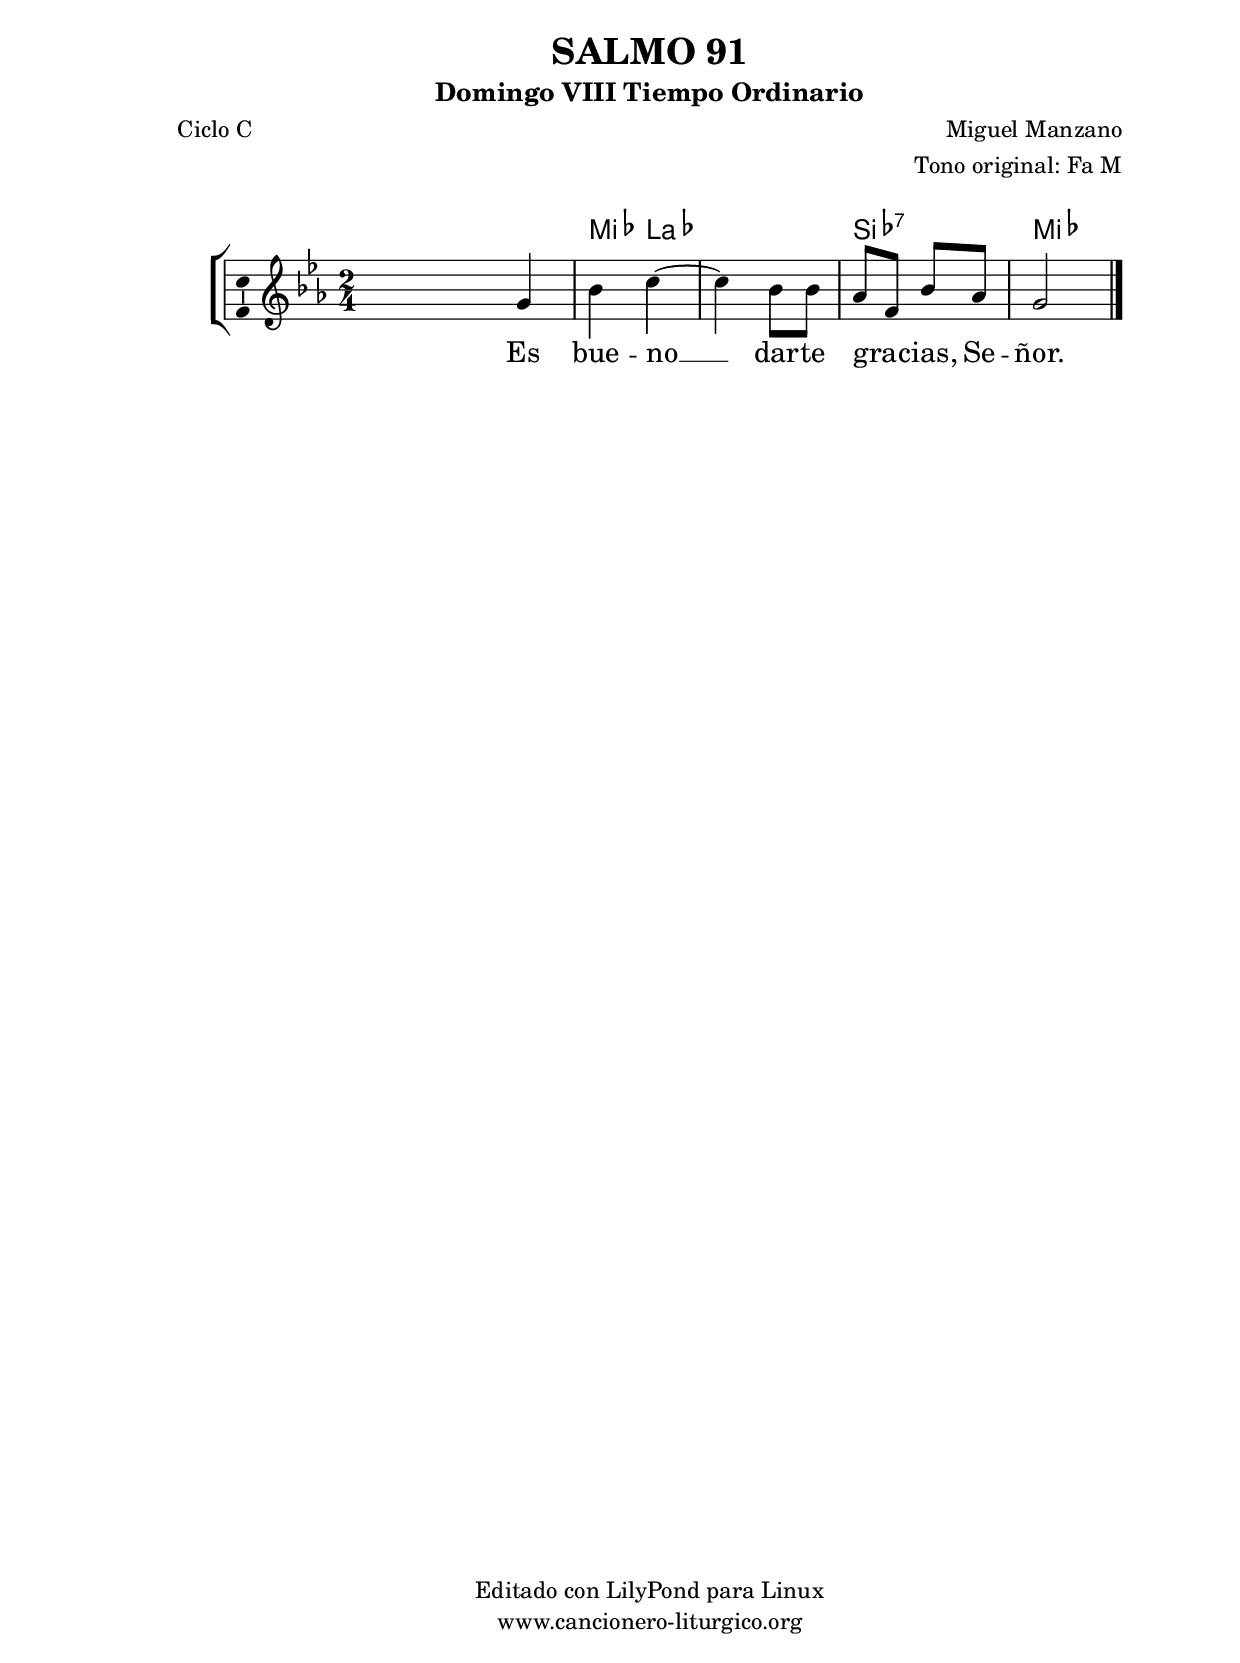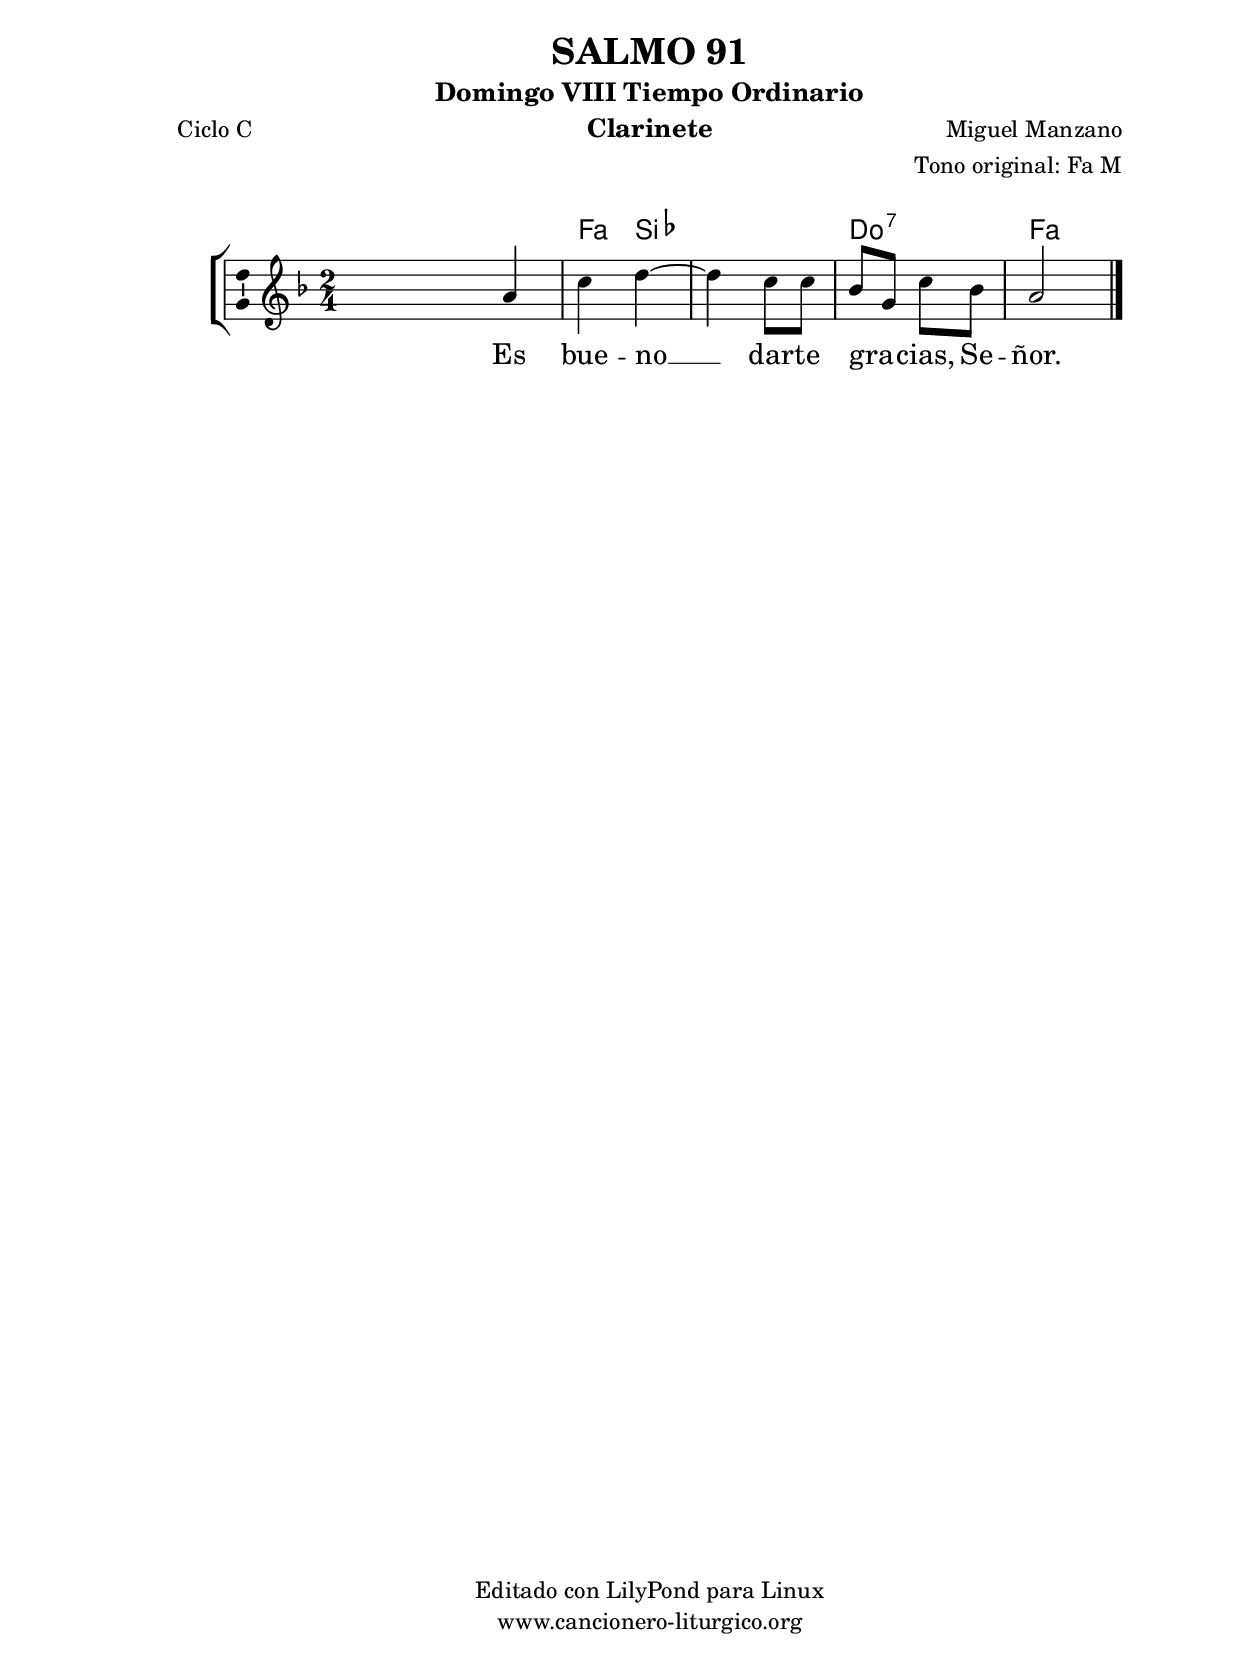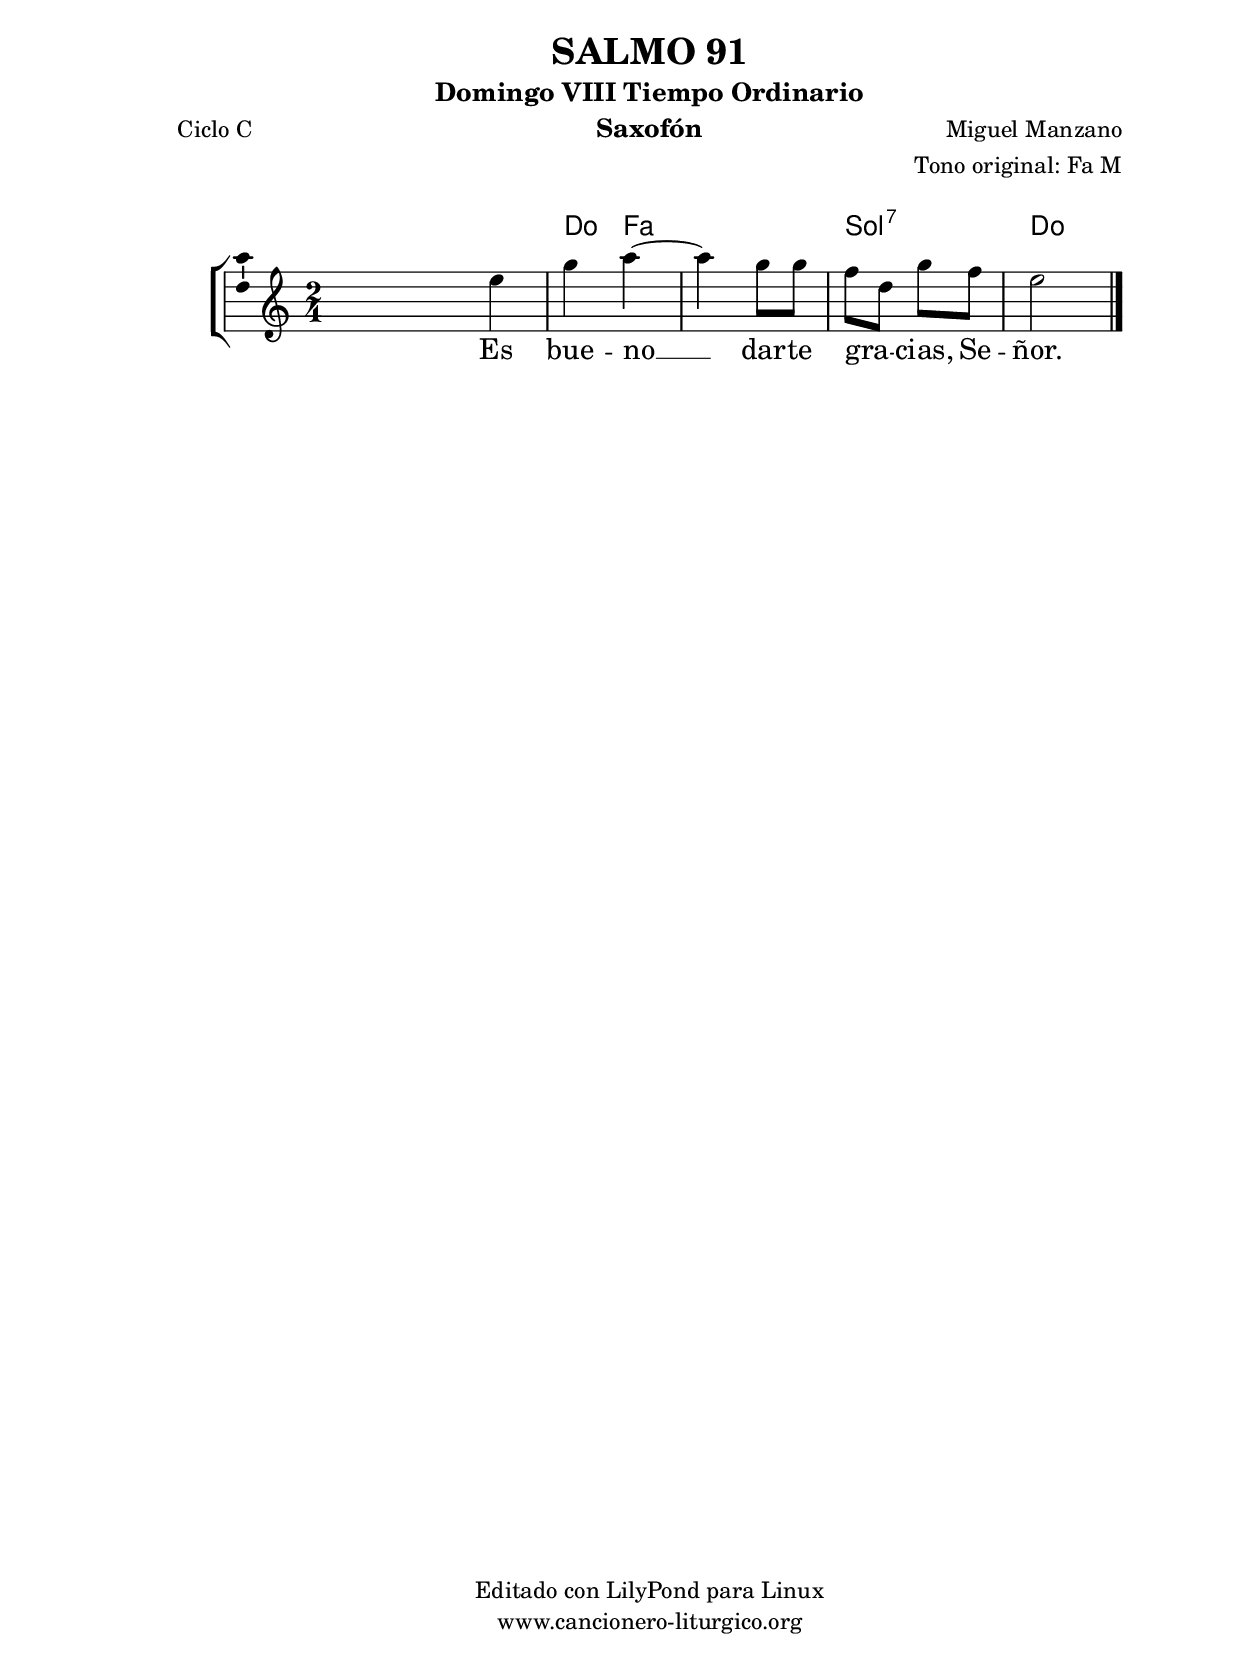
%
%para convertir .midi en .wav:
%timidity filename.midi -Ow -o finename.wav
%
%
%Para convertir de .wav a .mp3:
%lame -h -m j filename.wav
%
%
%para escuchar el midi:
%timidity nombrefichero.midi
%


%versión de lilypond para la que se ha escrito esta partitura:
\version "2.16.0"

	%Tamaño papel
	#(set-default-paper-size "a4")
	%Tamaño partitura
	#(set-global-staff-size 20)
	%No responde al pulsar sobre una nota
	#(ly:set-option 'point-and-click #f)

%parámetros del encabezamiento:
\header {
	title = "SALMO 91"
	subtitle = "Domingo VIII Tiempo Ordinario"
	composer = "Miguel Manzano"
	poet = "Ciclo C"
	meter = ""
	arranger = "Tono original: Fa M"
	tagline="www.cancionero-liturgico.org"
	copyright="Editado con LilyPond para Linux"
	tiempo = "Ordinario"
	usos = "Salmo"
	letra = "Es bueno darte gracias, Señor."
	}

%parámetros asociados al papel:
\paper  {
	oddHeaderMarkup = \markup {\fill-line { \on-the-fly #not-first-page \fromproperty #'header:title \on-the-fly #not-first-page \fromproperty #'header:composer }}
	evenHeaderMarkup = \markup {\fill-line { \fromproperty #'header:composer \fromproperty #'header:title }}
	#(set-paper-size "a4")
	print-page-number = ##f
	first-page-number = 1
	print-first-page-number = ##f
%	head-separation = 3.0 \cm
	top-margin = 2.0 \cm
	bottom-margin = 0.5\cm
%%%	bottom-margin = -1.0\cm
	left-margin = 3.0 \cm
	line-width = 16.0 \cm 
	indent = 8\mm
	interscoreline = 2.\mm
	between-system-space = 15\mm
%	para que las partituras no llenen la hoja:
	ragged-bottom = ##t
%	idem para la última hoja:
	ragged-last-bottom = ##f
%	para que las partituras llenen el ancho del papel:
	ragged-last = ##f
	after-title-space = 2.5 \cm
%page-count=1
%system-count=8

	%Flexible Vertical Spacing
%	markup-markup-spacing =
%	#'((basic-distance . 15) (minimum-distance . 15) (padding . 3))
	markup-system-spacing =
	#'((basic-distance . 15) (minimum-distance . 15) (padding . 3))
	system-system-spacing =
	#'((basic-distance . 15) (minimum-distance . 15) (padding . 3))
	score-system-spacing =
	#'((basic-distance . 15) (minimum-distance . 15) (padding . 5))
%	top-system-spacing = % header
%	#'((basic-distance . 8) (minimum-distance . 0) (padding . 3))
%	top-markup-spacing =
%	#'((basic-distance . 20) (minimum-distance . 20) (padding . 3))
	last-bottom-spacing = % footer
	#'((basic-distance . 5) (minimum-distance . 5) (padding . 3))
%	score-markup-spacing =
%	#'((basic-distance . 16) (minimum-distance . 13) (padding . 3))

	}


%parámetros que afectan a toda la partitura:
global =  {
	%clave de sol (G):
	\clef G
	%armadura:
	\transpose f ees
	\key f \major
	\tempo 4=80
	\set Score.tempoHideNote = ##t
	}


acordes = {
	\italianChords
	\chordmode {
	\transpose f ees
{
s2
f4 bes s2 c:7 f
	}
	}
}


melodia = 
	\transpose f ees
{
	\relative c''{
	\time 2/4

s4 a4
c4 d~
d4 c8 c
bes8 g c bes
a2

	\bar "|."
	}
	}


texto = \lyricmode {
Es bue -- no __ dar -- te gra -- _ cias, Se -- ñor.
	}


acordesStaff = \context ChordNames = acordesStaff <<
	\set chordChanges = ##t
	\acordes
	>>


vozStaff = \context Voice = vozStaff
\with {\consists "Ambitus_engraver"}
<<
%	\set Staff.instrumentName = ""
%	\set Staff.shortInstrumentName = ""
%	\set Staff.midiInstrument = #"clarinet"
%	\set Staff.midiInstrument = #"cello"
%	\set Staff.midiInstrument = #"flute"
	\set Staff.midiInstrument = #"electric guitar (jazz)"
%	\set Staff.midiInstrument = #"english horn"
%	\set Staff.midiInstrument = #"violin"
%	\set Staff.midiInstrument = #"glockenspiel"
	\set Staff.midiMinimumVolume = #0.7
	\set Staff.midiMaximumVolume = #0.9
	\global
	\melodia
	>>


textoStaff = \context Lyrics = textoStaff <<
	\lyricsto vozStaff \texto
	>>

\book {
	\score {
		\context ChoirStaff {
			\override StaffGroup.SystemStartBracket #'collapse-height = #1
			\override Score.SystemStartBar #'collapse-height = #1
			<<
			\acordesStaff
			\vozStaff
			\textoStaff
			>>
			}
		\layout {
	    		\context {
				\Lyrics
				\override LyricText #'font-size = #2
				}
	   		 \context {
				\Score
				%fontSize = #3
				\override StaffSymbol #'staff-space = #(magstep +3)
				%\override Beam #'thickness = #0.55
				%\override SpacingSpanner #'spacing-increment = #1.0
				%\override Slur #'height-limit = #1.5
				}
			}
		}
	\score {
		\unfoldRepeats
		\context ChoirStaff {
			<<
			\acordesStaff
			\vozStaff
			>>
			}
		\midi {
	  		\context {
	  			\Score
				tempoWholesPerMinute = #(ly:make-moment 70 4)
				}
			}
		}
	}

%Partitura para clarinete
#(define output-suffix "C")
\book {
	\header{
		instrument = "Clarinete"
		}
	\score {
		\context ChoirStaff {
			\override StaffGroup.SystemStartBracket #'collapse-height = #1
			\override Score.SystemStartBar #'collapse-height = #1
\transpose c d
			<<
			\acordesStaff
			\vozStaff
			\textoStaff
			>>
			}
		\layout {
	    		\context {
				\Lyrics
				\override LyricText #'font-size = #2
				}
	   		 \context {
				\Score
				%fontSize = #3
				\override StaffSymbol #'staff-space = #(magstep +3)
				%\override Beam #'thickness = #0.55
				%\override SpacingSpanner #'spacing-increment = #1.0
				%\override Slur #'height-limit = #1.5
				}
			}
		}
	}

%Partitura para saxofón
#(define output-suffix "S")
\book {
	\header{
		instrument = "Saxofón"
		}
	\score {
		\context ChoirStaff {
			\override StaffGroup.SystemStartBracket #'collapse-height = #1
			\override Score.SystemStartBar #'collapse-height = #1
\transpose c a
			<<
			\acordesStaff
			\vozStaff
			\textoStaff
			>>
			}
		\layout {
	    		\context {
				\Lyrics
				\override LyricText #'font-size = #2
				}
	   		 \context {
				\Score
				%fontSize = #3
				\override StaffSymbol #'staff-space = #(magstep +3)
				%\override Beam #'thickness = #0.55
				%\override SpacingSpanner #'spacing-increment = #1.0
				%\override Slur #'height-limit = #1.5
				}
			}
		}
	}

